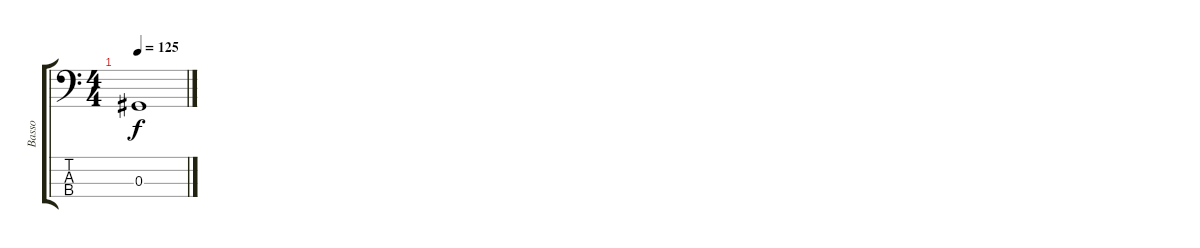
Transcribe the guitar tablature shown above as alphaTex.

\track ("Basso" "Basso") {instrument electricbassfinger}
\staff {score tabs}
\tuning (Gb2 Db2 Ab1 Eb1) {hide}
\ts (4 4)
\tempo 125
\clef f4
\ks c
0.3{t}.1{dy f}
